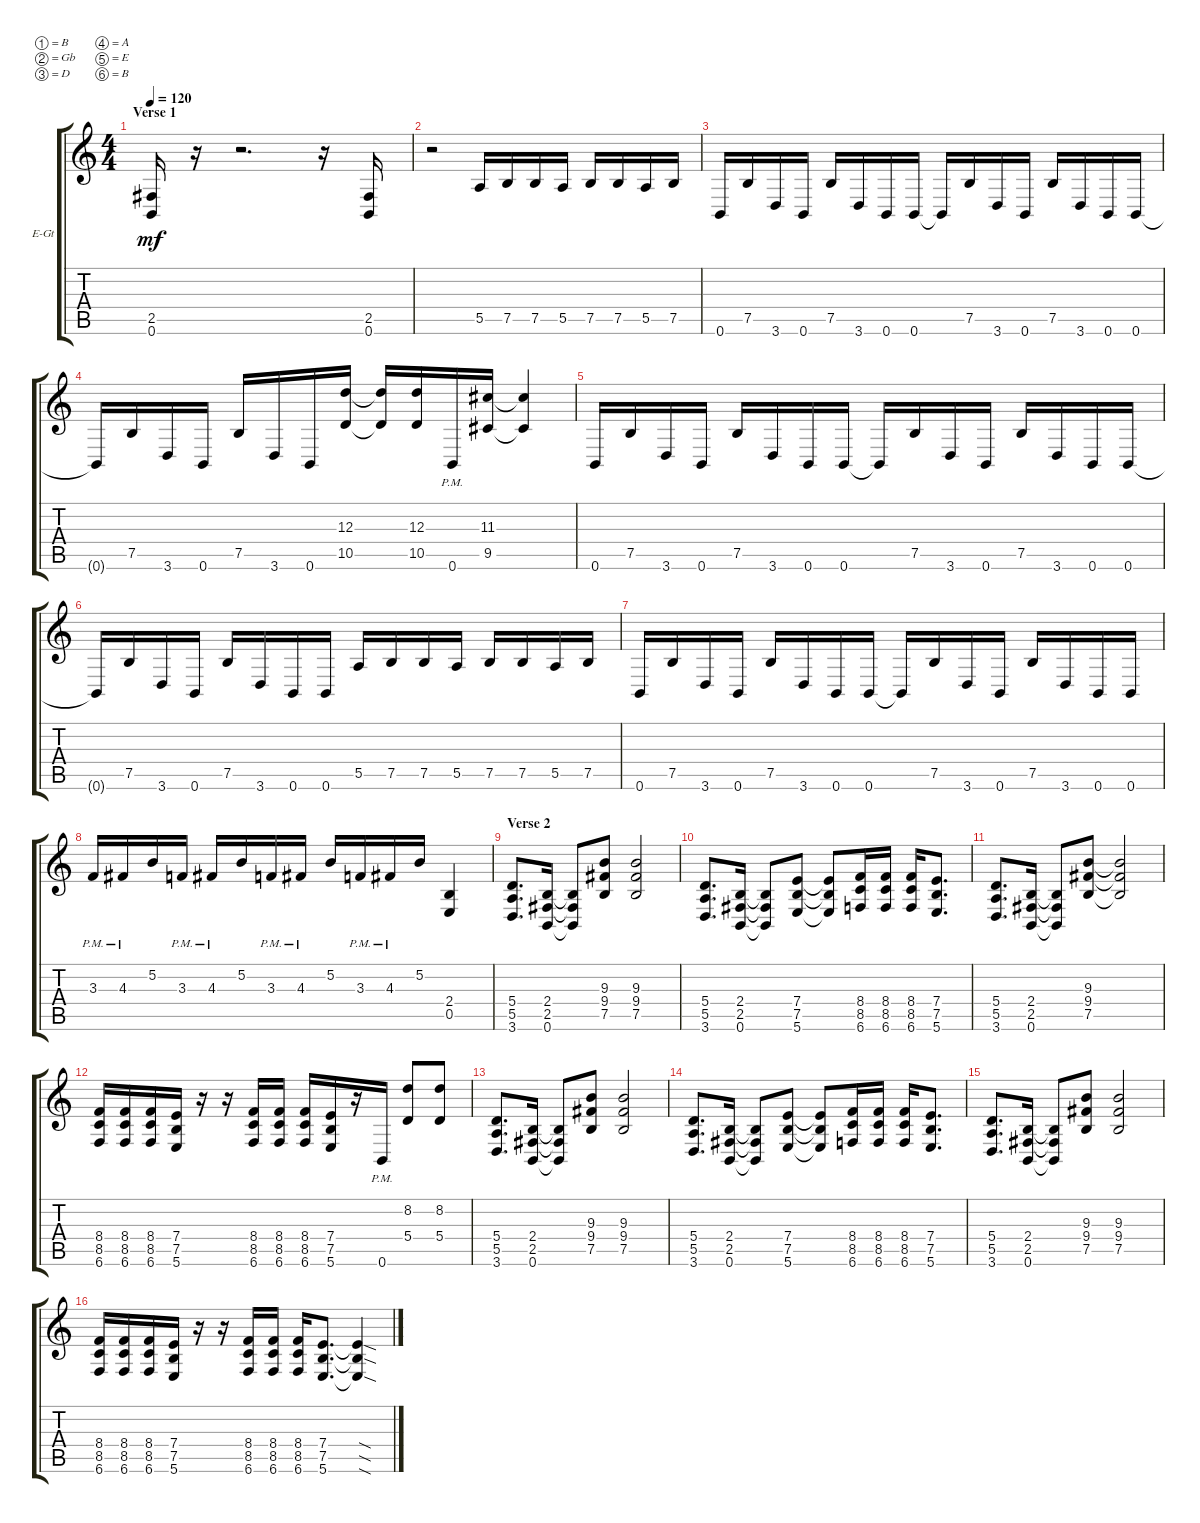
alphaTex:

\bracketExtendMode groupsimilarinstruments
\firstSystemTrackNameOrientation horizontal
\otherSystemsTrackNameOrientation horizontal
\track ("Electric Guitar 2" "E-Gt") {instrument distortionguitar}
\staff {score tabs}
\tuning (B3 Gb3 D3 A2 E2 B1)
\ts (4 4)
\section ("" "Verse 1")
\tempo 120
\clef g2
\ks c
(0.6 2.5).16{dy mf} r.16 r.2{d} r.16 (0.6 2.5).16 |
r.2 5.5.16 7.5.16 7.5.16 5.5.16 7.5.16 7.5.16 5.5.16 7.5.16 |
0.6.16 7.5.16 3.6.16 0.6.16 7.5.16 3.6.16 0.6.16 0.6.16 0.6{t}.16 7.5.16 3.6.16 0.6.16 7.5.16 3.6.16 0.6.16 0.6.16 |
0.6{t}.16 7.5.16 3.6.16 0.6.16 7.5.16 3.6.16 0.6.16 (10.5 12.3).16 (10.5{t} 12.3{t}).16 (10.5 12.3).16 0.6{pm}.16 (9.5 11.3).16 (9.5{t} 11.3{t}).4 |
0.6.16 7.5.16 3.6.16 0.6.16 7.5.16 3.6.16 0.6.16 0.6.16 0.6{t}.16 7.5.16 3.6.16 0.6.16 7.5.16 3.6.16 0.6.16 0.6.16 |
0.6{t}.16 7.5.16 3.6.16 0.6.16 7.5.16 3.6.16 0.6.16 0.6.16 5.5.16 7.5.16 7.5.16 5.5.16 7.5.16 7.5.16 5.5.16 7.5.16 |
0.6.16 7.5.16 3.6.16 0.6.16 7.5.16 3.6.16 0.6.16 0.6.16 0.6{t}.16 7.5.16 3.6.16 0.6.16 7.5.16 3.6.16 0.6.16 0.6.16 |
3.3{pm}.16 4.3{pm}.16 5.2.16 3.3{pm}.16 4.3{pm}.16 5.2.16 3.3{pm}.16 4.3{pm}.16 5.2.16 3.3{pm}.16 4.3{pm}.16 5.2.16 (2.4 0.5).4 |
\section ("" "Verse 2")
(3.6 5.4 5.5).8{d} (0.6 2.5 2.4).16 (0.6{t} 2.5{t} 2.4{t}).8 (7.5 9.4 9.3).8 (9.3 9.4 7.5).2 |
(3.6 5.4 5.5).8{d} (0.6 2.5 2.4).16 (0.6{t} 2.5{t} 2.4{t}).8 (5.6 7.5 7.4).8 (5.6{t} 7.5{t} 7.4{t}).8 (6.6 8.5 8.4).16 (8.4 8.5 6.6).16 (6.6 8.5 8.4).16 (5.6 7.5 7.4).8{d} |
(3.6 5.4 5.5).8{d} (0.6 2.5 2.4).16 (0.6{t} 2.5{t} 2.4{t}).8 (7.5 9.4 9.3).8 (9.3{t} 9.4{t} 7.5{t}).2 |
(6.6 8.5 8.4).16 (8.4 8.5 6.6).16 (6.6 8.5 8.4).16 (5.6 7.5 7.4).16 r.16 r.16 (6.6 8.5 8.4).16 (8.4 8.5 6.6).16 (6.6 8.5 8.4).16 (5.6 7.5 7.4).16 r.16 0.6{pm}.16 (5.4 8.2).8 (5.4 8.2).8 |
(3.6 5.4 5.5).8{d} (0.6 2.5 2.4).16 (0.6{t} 2.5{t} 2.4{t}).8 (7.5 9.4 9.3).8 (9.3 9.4 7.5).2 |
(3.6 5.4 5.5).8{d} (0.6 2.5 2.4).16 (0.6{t} 2.5{t} 2.4{t}).8 (5.6 7.5 7.4).8 (5.6{t} 7.5{t} 7.4{t}).8 (6.6 8.5 8.4).16 (8.4 8.5 6.6).16 (6.6 8.5 8.4).16 (5.6 7.5 7.4).8{d} |
(3.6 5.4 5.5).8{d} (0.6 2.5 2.4).16 (0.6{t} 2.5{t} 2.4{t}).8 (7.5 9.4 9.3).8 (9.3 9.4 7.5).2 |
(6.6 8.5 8.4).16 (8.4 8.5 6.6).16 (6.6 8.5 8.4).16 (5.6 7.5 7.4).16 r.16 r.16 (6.6 8.5 8.4).16 (8.4 8.5 6.6).16 (6.6 8.5 8.4).16 (5.6 7.5 7.4).8{d} (5.6{sod t} 7.5{sod t} 7.4{sod t}).4
